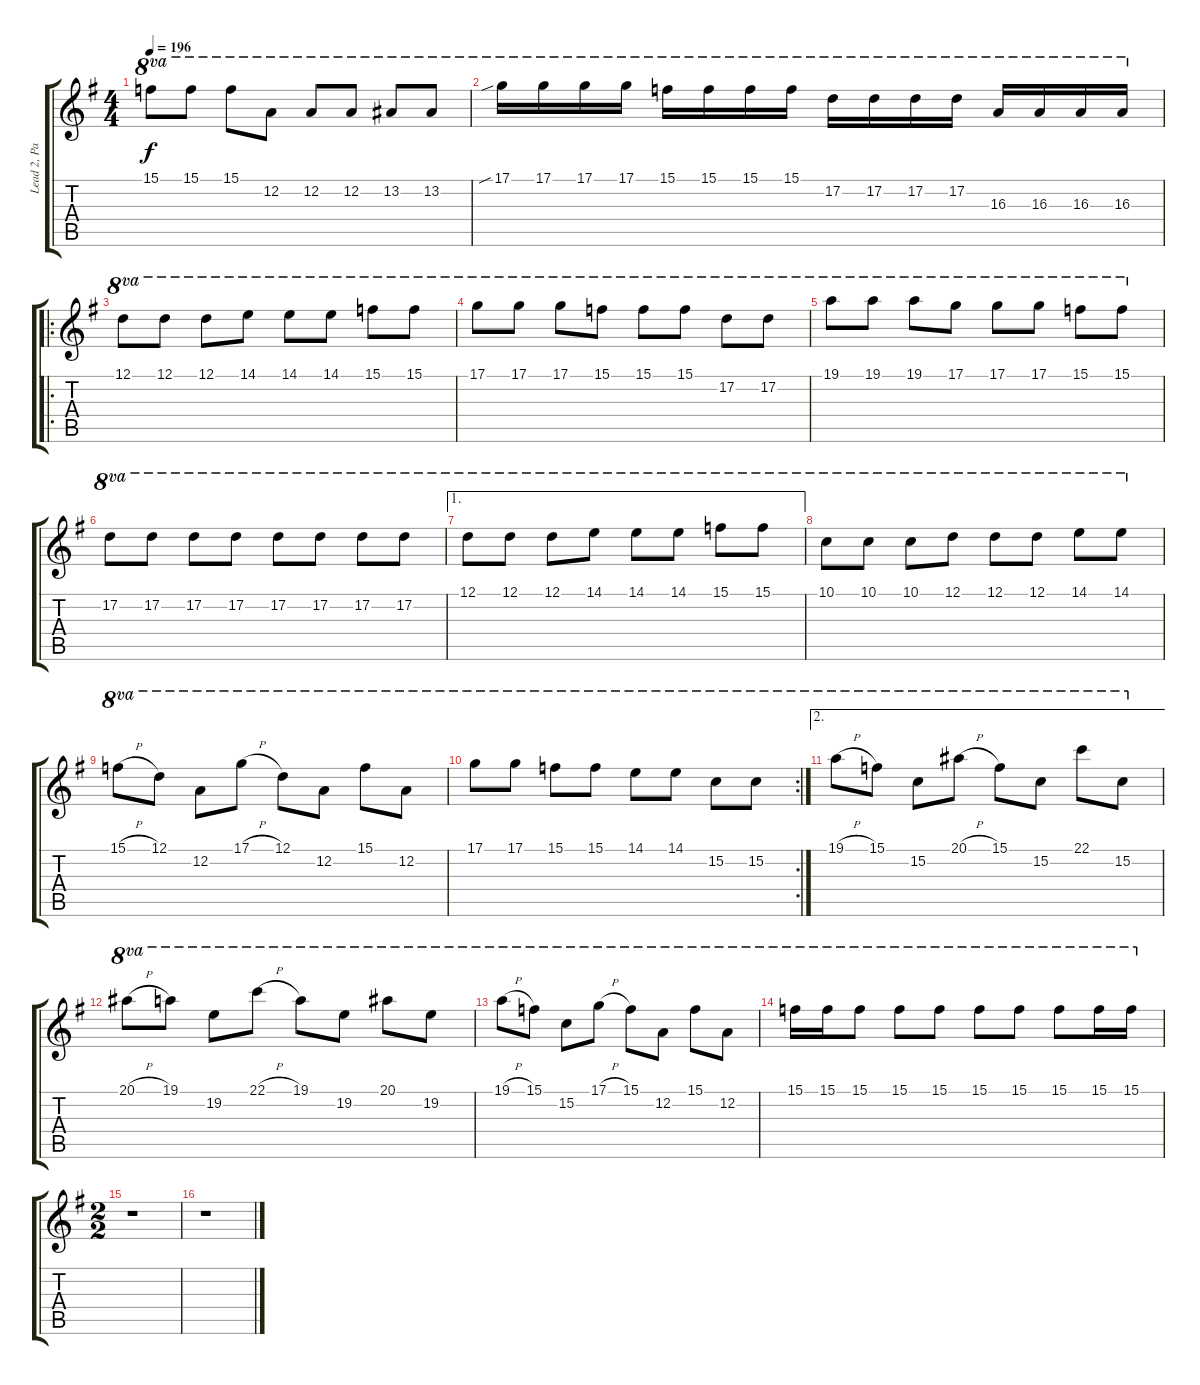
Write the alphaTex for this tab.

\track ("Lead 2, Panned Right" "Lead 2, Pa") {instrument distortionguitar}
\staff {score tabs}
\tuning (D4 A3 F3 C3 G2 C2) {hide}
\ts (4 4)
\tempo 196
\clef g2
\ks g
15.1.8{ot 8va dy f} 15.1.8{ot 8va} 15.1.8{ot 8va} 12.2.8{ot 8va} 12.2.8{ot 8va} 12.2.8{ot 8va} 13.2.8{ot 8va} 13.2.8{ot 8va} |
17.1{sib}.16{ot 8va} 17.1.16{ot 8va} 17.1.16{ot 8va} 17.1.16{ot 8va} 15.1.16{ot 8va} 15.1.16{ot 8va} 15.1.16{ot 8va} 15.1.16{ot 8va} 17.2.16{ot 8va} 17.2.16{ot 8va} 17.2.16{ot 8va} 17.2.16{ot 8va} 16.3.16{ot 8va} 16.3.16{ot 8va} 16.3.16{ot 8va} 16.3.16{ot 8va} |
\ro
12.1.8{ot 8va} 12.1.8{ot 8va} 12.1.8{ot 8va} 14.1.8{ot 8va} 14.1.8{ot 8va} 14.1.8{ot 8va} 15.1.8{ot 8va} 15.1.8{ot 8va} |
17.1.8{ot 8va} 17.1.8{ot 8va} 17.1.8{ot 8va} 15.1.8{ot 8va} 15.1.8{ot 8va} 15.1.8{ot 8va} 17.2.8{ot 8va} 17.2.8{ot 8va} |
19.1.8{ot 8va} 19.1.8{ot 8va} 19.1.8{ot 8va} 17.1.8{ot 8va} 17.1.8{ot 8va} 17.1.8{ot 8va} 15.1.8{ot 8va} 15.1.8{ot 8va} |
17.2.8{ot 8va} 17.2.8{ot 8va} 17.2.8{ot 8va} 17.2.8{ot 8va} 17.2.8{ot 8va} 17.2.8{ot 8va} 17.2.8{ot 8va} 17.2.8{ot 8va} |
\ae 1
12.1.8{ot 8va} 12.1.8{ot 8va} 12.1.8{ot 8va} 14.1.8{ot 8va} 14.1.8{ot 8va} 14.1.8{ot 8va} 15.1.8{ot 8va} 15.1.8{ot 8va} |
10.1.8{ot 8va} 10.1.8{ot 8va} 10.1.8{ot 8va} 12.1.8{ot 8va} 12.1.8{ot 8va} 12.1.8{ot 8va} 14.1.8{ot 8va} 14.1.8{ot 8va} |
15.1{h}.8{ot 8va} 12.1.8{ot 8va} 12.2.8{ot 8va} 17.1{h}.8{ot 8va} 12.1.8{ot 8va} 12.2.8{ot 8va} 15.1.8{ot 8va} 12.2.8{ot 8va} |
\rc 2
17.1.8{ot 8va} 17.1.8{ot 8va} 15.1.8{ot 8va} 15.1.8{ot 8va} 14.1.8{ot 8va} 14.1.8{ot 8va} 15.2.8{ot 8va} 15.2.8{ot 8va} |
\ae 2
19.1{h}.8{ot 8va} 15.1.8{ot 8va} 15.2.8{ot 8va} 20.1{h}.8{ot 8va} 15.1.8{ot 8va} 15.2.8{ot 8va} 22.1.8{ot 8va} 15.2.8{ot 8va} |
20.1{h}.8{ot 8va} 19.1.8{ot 8va} 19.2.8{ot 8va} 22.1{h}.8{ot 8va} 19.1.8{ot 8va} 19.2.8{ot 8va} 20.1.8{ot 8va} 19.2.8{ot 8va} |
19.1{h}.8{ot 8va} 15.1.8{ot 8va} 15.2.8{ot 8va} 17.1{h}.8{ot 8va} 15.1.8{ot 8va} 12.2.8{ot 8va} 15.1.8{ot 8va} 12.2.8{ot 8va} |
15.1.16{ot 8va} 15.1.16{ot 8va} 15.1.8{ot 8va} 15.1.8{ot 8va} 15.1.8{ot 8va} 15.1.8{ot 8va} 15.1.8{ot 8va} 15.1.8{ot 8va} 15.1.16{ot 8va} 15.1.16{ot 8va} |
\ts (2 2)
r.1 |
r.1
